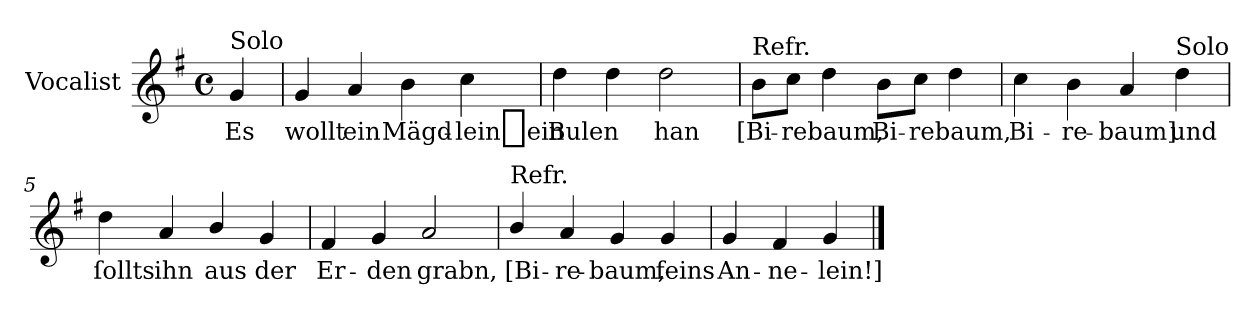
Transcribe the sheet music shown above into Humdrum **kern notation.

**kern	**text
*part1	*part1
*staff1	*staff1
*I"Vocalist	*
*k[f#]	*
*G:	*
*M4/4	*
*met(c)	*
=	=
!LO:TX:a:t=Solo	!
4g	Es
=1	=1
4g	wollt
4a	ein
4b	Mägd-
4cc	-lein_ein
=2	=2
4dd	Bulen
4dd	.
2dd	han
=3	=3
!LO:TX:a:t=Refr.	!
8bL	[Bi-
8ccJ	-rebaum,
4dd	.
8bL	Bi-
8ccJ	-rebaum,
4dd	.
=4	=4
4cc	Bi-
4b	-re-
4a	-baum]
!LO:TX:a:t=Solo	!
4dd	und
=5	=5
4dd	ſollts
4a	ihn
4b/	aus
4g	der
=6	=6
4f#	Er-
4g	-den
2a	grabn,
=7	=7
!LO:TX:a:t=Refr.	!
4b/	[Bi-
4a	-re-
4g	-baum,
4g	feins
=8	=8
4g	An-
4f#	-ne-
4g	-lein!]
==	==
*-	*-
